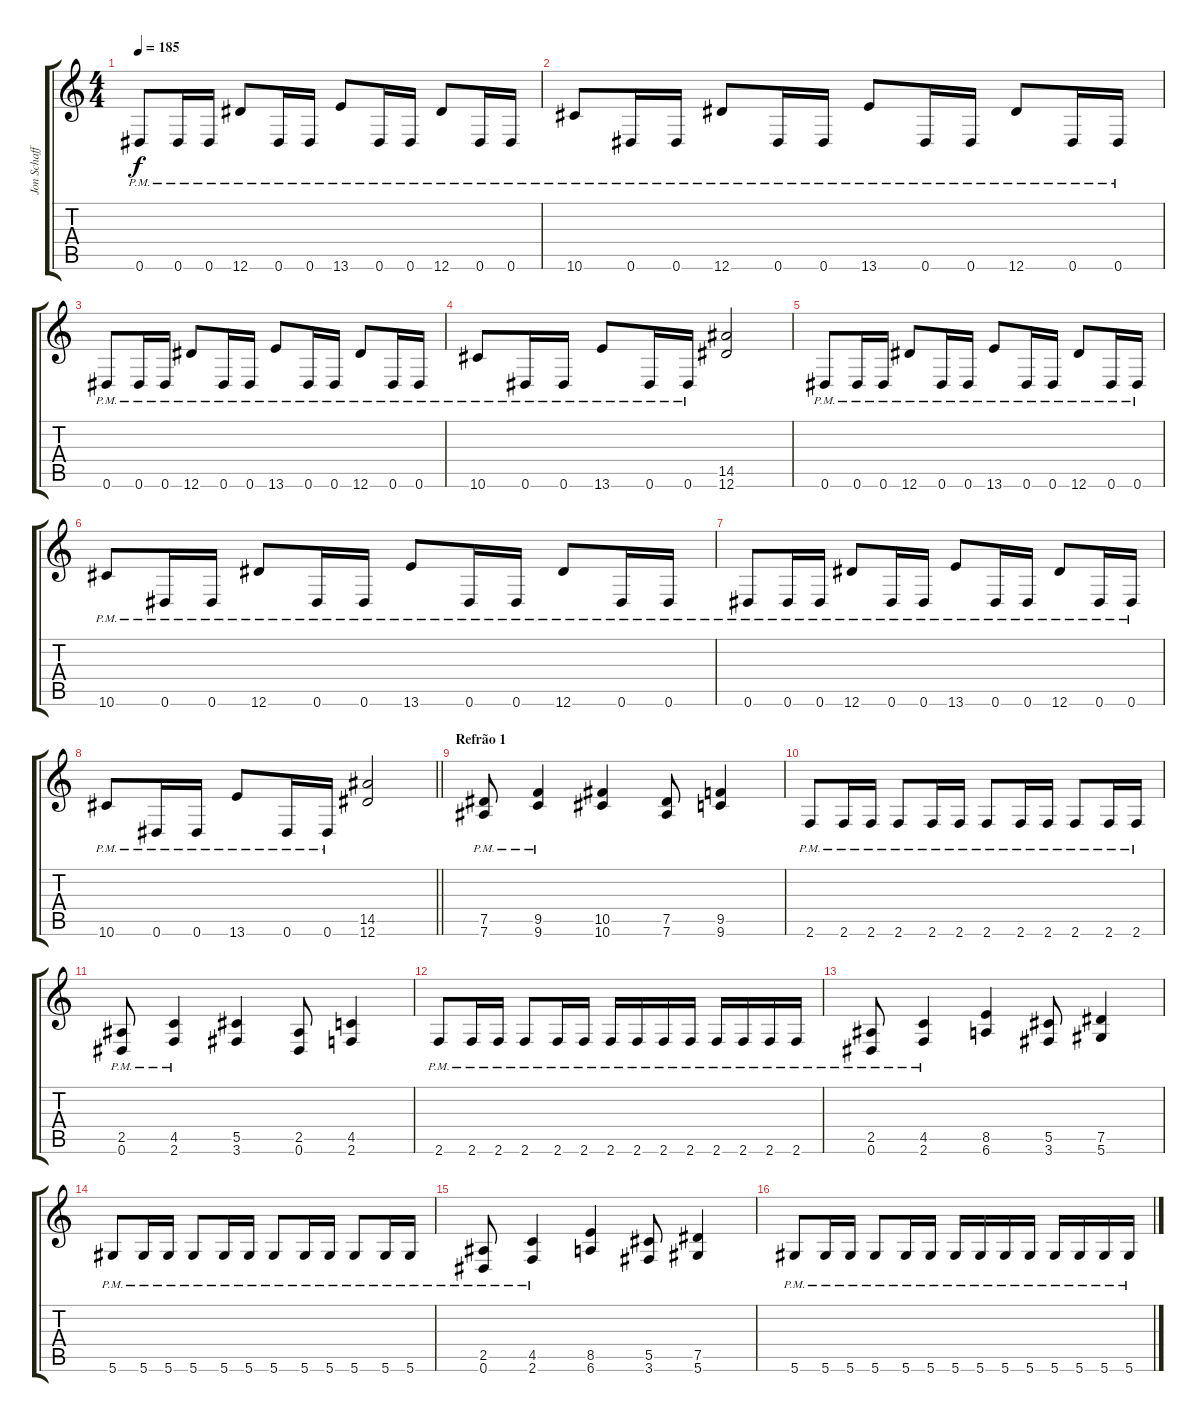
\track ("Jon Schaffer" "Jon Schaff") {instrument overdrivenguitar}
\staff {score tabs}
\tuning (Eb4 Bb3 Gb3 Db3 Ab2 Eb2) {hide}
\ts (4 4)
\tempo 185
\clef g2
\ks c
0.6{pm}.8{dy f} 0.6{pm}.16 0.6{pm}.16 12.6{pm}.8 0.6{pm}.16 0.6{pm}.16 13.6{pm}.8 0.6{pm}.16 0.6{pm}.16 12.6{pm}.8 0.6{pm}.16 0.6{pm}.16 |
10.6{pm}.8 0.6{pm}.16 0.6{pm}.16 12.6{pm}.8 0.6{pm}.16 0.6{pm}.16 13.6{pm}.8 0.6{pm}.16 0.6{pm}.16 12.6{pm}.8 0.6{pm}.16 0.6{pm}.16 |
0.6{pm}.8 0.6{pm}.16 0.6{pm}.16 12.6{pm}.8 0.6{pm}.16 0.6{pm}.16 13.6{pm}.8 0.6{pm}.16 0.6{pm}.16 12.6{pm}.8 0.6{pm}.16 0.6{pm}.16 |
10.6{pm}.8 0.6{pm}.16 0.6{pm}.16 13.6{pm}.8 0.6{pm}.16 0.6{pm}.16 (14.5 12.6).2 |
0.6{pm}.8 0.6{pm}.16 0.6{pm}.16 12.6{pm}.8 0.6{pm}.16 0.6{pm}.16 13.6{pm}.8 0.6{pm}.16 0.6{pm}.16 12.6{pm}.8 0.6{pm}.16 0.6{pm}.16 |
10.6{pm}.8 0.6{pm}.16 0.6{pm}.16 12.6{pm}.8 0.6{pm}.16 0.6{pm}.16 13.6{pm}.8 0.6{pm}.16 0.6{pm}.16 12.6{pm}.8 0.6{pm}.16 0.6{pm}.16 |
0.6{pm}.8 0.6{pm}.16 0.6{pm}.16 12.6{pm}.8 0.6{pm}.16 0.6{pm}.16 13.6{pm}.8 0.6{pm}.16 0.6{pm}.16 12.6{pm}.8 0.6{pm}.16 0.6{pm}.16 |
\barLineRight lightlight
10.6{pm}.8 0.6{pm}.16 0.6{pm}.16 13.6{pm}.8 0.6{pm}.16 0.6{pm}.16 (14.5 12.6).2 |
\section ("" "Refrão 1")
(7.5{pm} 7.6{pm}).8 (9.5{pm} 9.6{pm}).4 (10.5 10.6).4 (7.5 7.6).8 (9.5 9.6).4 |
2.6{pm}.8 2.6{pm}.16 2.6{pm}.16 2.6{pm}.8 2.6{pm}.16 2.6{pm}.16 2.6{pm}.8 2.6{pm}.16 2.6{pm}.16 2.6{pm}.8 2.6{pm}.16 2.6{pm}.16 |
(2.5{pm} 0.6{pm}).8 (4.5{pm} 2.6{pm}).4 (5.5 3.6).4 (2.5 0.6).8 (4.5 2.6).4 |
2.6{pm}.8 2.6{pm}.16 2.6{pm}.16 2.6{pm}.8 2.6{pm}.16 2.6{pm}.16 2.6{pm}.16 2.6{pm}.16 2.6{pm}.16 2.6{pm}.16 2.6{pm}.16 2.6{pm}.16 2.6{pm}.16 2.6{pm}.16 |
(2.5{pm} 0.6{pm}).8 (4.5{pm} 2.6{pm}).4 (8.5 6.6).4 (5.5 3.6).8 (7.5 5.6).4 |
5.6{pm}.8 5.6{pm}.16 5.6{pm}.16 5.6{pm}.8 5.6{pm}.16 5.6{pm}.16 5.6{pm}.8 5.6{pm}.16 5.6{pm}.16 5.6{pm}.8 5.6{pm}.16 5.6{pm}.16 |
(2.5{pm} 0.6{pm}).8 (4.5{pm} 2.6{pm}).4 (8.5 6.6).4 (5.5 3.6).8 (7.5 5.6).4 |
5.6{pm}.8 5.6{pm}.16 5.6{pm}.16 5.6{pm}.8 5.6{pm}.16 5.6{pm}.16 5.6{pm}.16 5.6{pm}.16 5.6{pm}.16 5.6{pm}.16 5.6{pm}.16 5.6{pm}.16 5.6{pm}.16 5.6{pm}.16
